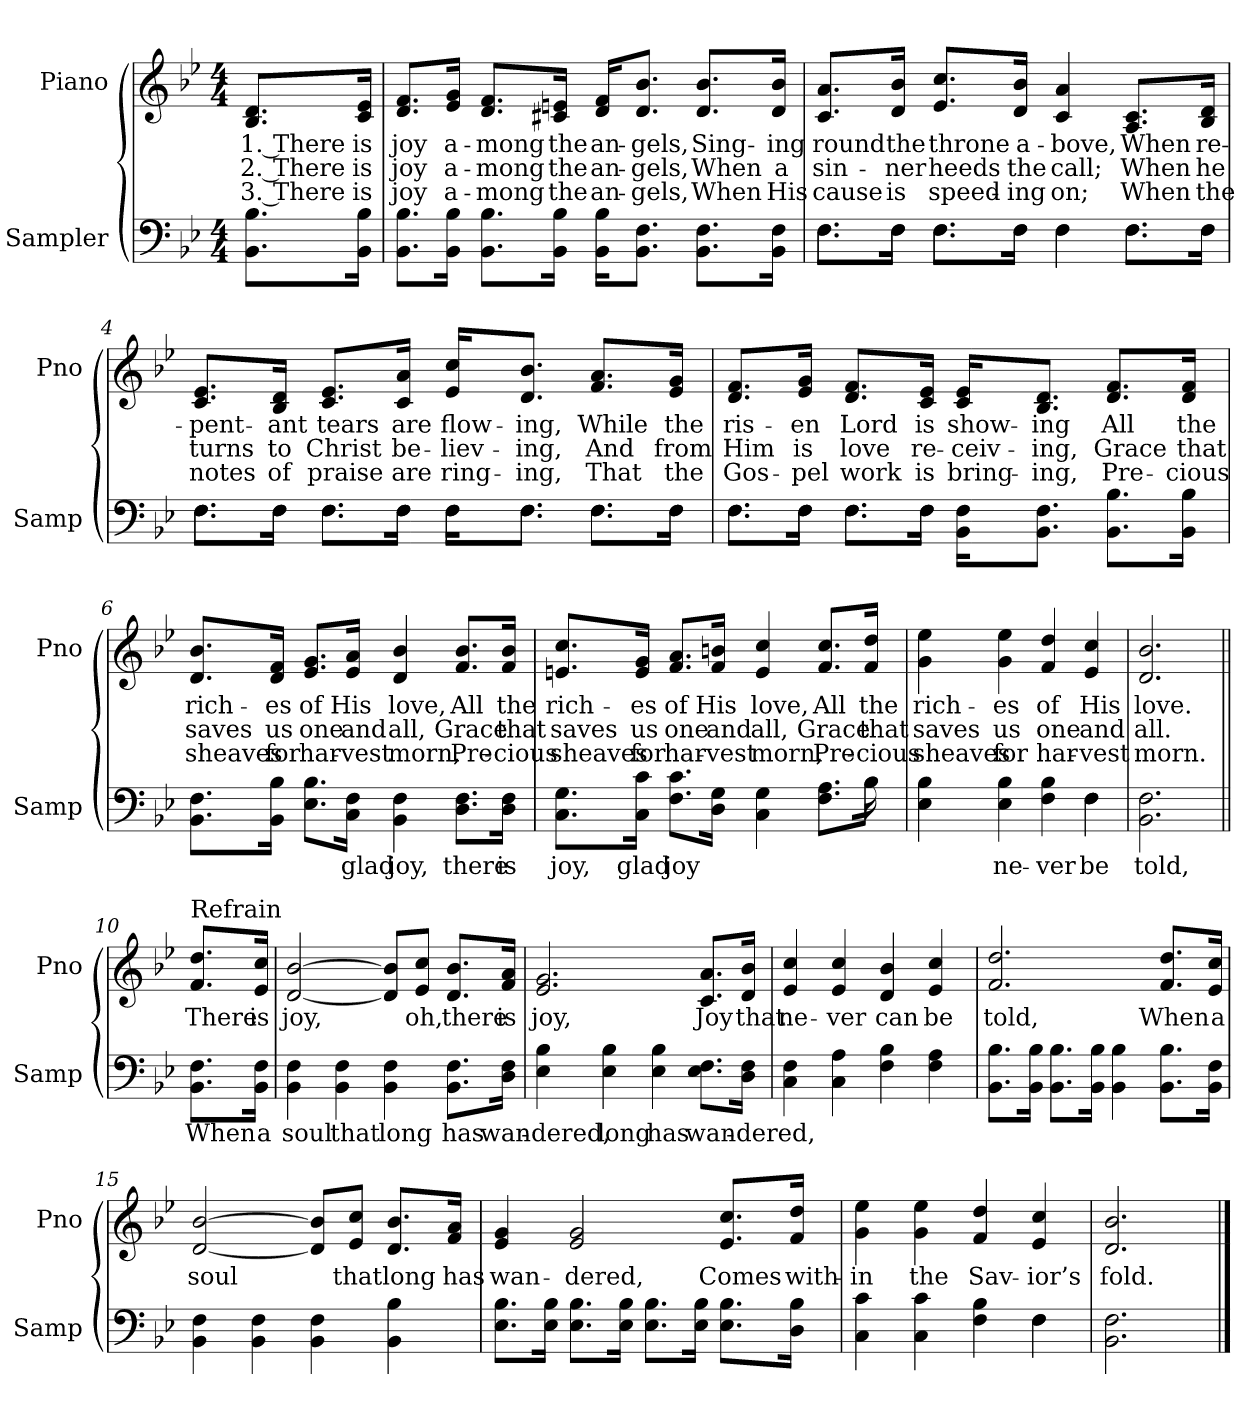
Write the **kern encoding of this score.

**kern	**text	**kern	**text	**text	**text
*part2	*part2	*part1	*part1	*part1	*part1
*staff2	*staff2	*staff1	*staff1	*staff1	*staff1
*I"Sampler	*	*I"Piano	*	*	*
*I'Samp	*	*I'Pno	*	*	*
*clefF4	*	*clefG2	*	*	*
*k[b-e-]	*	*k[b-e-]	*	*	*
*B-:	*	*B-:	*	*	*
*M4/4	*	*M4/4	*	*	*
=1	=1	=1	=1	=1	=1
8.BB-\ 8.B-\L	.	8.B-/ 8.d/L	1. There	2. There	3. There
16BB-\ 16B-\Jk	.	16c/ 16e-/Jk	is	is	is
=2	=2	=2	=2	=2	=2
8.BB-\ 8.B-\L	.	8.d/ 8.f/L	joy	joy	joy
16BB-\ 16B-\Jk	.	16e-/ 16g/Jk	a-	a-	a-
8.BB-\ 8.B-\L	.	8.d/ 8.f/L	-mong	-mong	-mong
16BB-\ 16B-\Jk	.	16c#X/ 16en/Jk	the	the	the
16BB-\ 16B-\KL	.	16d/ 16f/KL	an-	an-	an-
8.BB-\ 8.F\J	.	8.d/ 8.b-/J	-gels,	-gels,	-gels,
8.BB-\ 8.F\L	.	8.d/ 8.b-/L	Sing-	When	When
16BB-\ 16F\Jk	.	16d/ 16b-/Jk	-ing	a	His
=3	=3	=3	=3	=3	=3
*^	*	*	*	*	*
8.F\L	8.F\L	.	8.c/ 8.a/L	round	sin-	cause
16F\Jk	16F\Jk	.	16d/ 16b-/Jk	the	-ner	is
8.F\L	8.F\L	.	8.e-/ 8.cc/L	throne	heeds	speed-
16F\Jk	16F\Jk	.	16d/ 16b-/Jk	a-	the	-ing
4F\	4F	.	4c 4a	-bove,	call;	on;
8.F\L	8.F\L	.	8.A/ 8.c/L	When	When	When
16F\Jk	16F\Jk	.	16B-/ 16d/Jk	re-	he	the
=4	=4	=4	=4	=4	=4	=4
8.F\L	8.F\L	.	8.c/ 8.e-/L	-pent-	turns	notes
16F\Jk	16F\Jk	.	16B-/ 16d/Jk	-ant	to	of
8.F\L	8.F\L	.	8.c/ 8.e-/L	tears	Christ	praise
16F\Jk	16F\Jk	.	16c/ 16a/Jk	are	be-	are
16F\KL	16F\KL	.	16e-/ 16cc/KL	flow-	-liev-	ring-
8.F\J	8.F\J	.	8.d/ 8.b-/J	-ing,	-ing,	-ing,
8.F\L	8.F\L	.	8.f/ 8.a/L	While	And	That
16F\Jk	16F\Jk	.	16e-/ 16g/Jk	the	from	the
=5	=5	=5	=5	=5	=5	=5
8.F\L	8.F\L	.	8.d/ 8.f/L	ris-	Him	Gos-
16F\Jk	16F\Jk	.	16e-/ 16g/Jk	-en	is	-pel
8.F\L	8.F\L	.	8.d/ 8.f/L	Lord	love	work
16F\Jk	16F\Jk	.	16c/ 16e-/Jk	is	re-	is
16BB-\ 16F\KL	2ryy	.	16c/ 16e-/KL	show-	-ceiv-	bring-
8.BB-\ 8.F\J	.	.	8.B-/ 8.d/J	-ing	-ing,	-ing,
8.BB-\ 8.B-\L	.	.	8.d/ 8.f/L	All	Grace	Pre-
16BB-\ 16B-\Jk	.	.	16d/ 16f/Jk	the	that	-cious
*v	*v	*	*	*	*	*
=6	=6	=6	=6	=6	=6
8.BB-\ 8.F\L	.	8.d/ 8.b-/L	rich-	saves	sheaves
16BB-\ 16B-\Jk	.	16d/ 16f/Jk	-es	us	for
8.E-\ 8.B-\L	.	8.e-/ 8.g/L	of	one	har-
16C\ 16F\Jk	glad	16e-/ 16a/Jk	His	and	-vest
4BB- 4F	joy,	4d 4b-	love,	all,	morn,
8.D\ 8.F\L	there	8.f/ 8.b-/L	All	Grace	Pre-
16D\ 16F\Jk	is	16f/ 16b-/Jk	the	that	-cious
=7	=7	=7	=7	=7	=7
*^	*	*	*	*	*
8.C\ 8.G\L	2...ryy	joy,	8.en/ 8.cc/L	rich-	saves	sheaves
16C\ 16c\Jk	.	glad	16e/ 16g/Jk	-es	us	for
8.F\ 8.c\L	.	joy	8.f/ 8.a/L	of	one	har-
16D\ 16G\Jk	.	.	16f/ 16bn/Jk	His	and	-vest
4C 4G	.	.	4e 4cc	love,	all,	morn,
8.F\ 8.A\L	.	.	8.f/ 8.cc/L	All	Grace	Pre-
16B-\Jk	16B-	.	16f/ 16dd/Jk	the	that	-cious
=8	=8	=8	=8	=8	=8	=8
4E- 4B-	2.ryy	.	4g 4ee-	rich-	saves	sheaves
4E- 4B-	.	ne-	4g 4ee-	-es	us	for
4F 4B-	.	-ver	4f 4dd	of	one	har-
4F\	4F	be	4e- 4cc	His	and	-vest
*v	*v	*	*	*	*	*
=9	=9	=9	=9	=9	=9
2.BB- 2.F	told,	2.d 2.b-	love.	all.	morn.
=10||	=10||	=10||	=10||	=10||	=10||
!	!	!LO:TX:t=Refrain	!	!	!
8.BB-\ 8.F\L	When	8.f/ 8.dd/L	There	.	.
16BB-\ 16F\Jk	a	16e-/ 16cc/Jk	is	.	.
=11	=11	=11	=11	=11	=11
4BB- 4F	soul	[2d [2b-	joy,	.	.
4BB- 4F	that	.	.	.	.
4BB- 4F	long	8d]/ 8b-]/L	.	.	.
.	.	8e-/ 8cc/J	oh,	.	.
8.BB-\ 8.F\L	has	8.d/ 8.b-/L	there	.	.
16D\ 16F\Jk	wan-	16f/ 16a/Jk	is	.	.
=12	=12	=12	=12	=12	=12
4E- 4B-	-dered,	2.e- 2.g	joy,	.	.
4E- 4B-	long	.	.	.	.
4E- 4B-	has	.	.	.	.
8.E-\ 8.F\L	wan-	8.c/ 8.a/L	Joy	.	.
16D\ 16F\Jk	-dered,	16d/ 16b-/Jk	that	.	.
=13	=13	=13	=13	=13	=13
4C 4F	.	4e- 4cc	ne-	.	.
4C 4A	.	4e- 4cc	-ver	.	.
4F 4B-	.	4d 4b-	can	.	.
4F 4A	.	4e- 4cc	be	.	.
=14	=14	=14	=14	=14	=14
8.BB-\ 8.B-\L	.	2.f 2.dd	told,	.	.
16BB-\ 16B-\Jk	.	.	.	.	.
8.BB-\ 8.B-\L	.	.	.	.	.
16BB-\ 16B-\Jk	.	.	.	.	.
4BB- 4B-	.	.	.	.	.
8.BB-\ 8.B-\L	.	8.f/ 8.dd/L	When	.	.
16BB-\ 16F\Jk	.	16e-/ 16cc/Jk	a	.	.
=15	=15	=15	=15	=15	=15
4BB- 4F	.	[2d [2b-	soul	.	.
4BB- 4F	.	.	.	.	.
4BB- 4F	.	8d]/ 8b-]/L	.	.	.
.	.	8e-/ 8cc/J	that	.	.
4BB- 4B-	.	8.d/ 8.b-/L	long	.	.
.	.	16f/ 16a/Jk	has	.	.
=16	=16	=16	=16	=16	=16
8.E-\ 8.B-\L	.	4e- 4g	wan-	.	.
16E-\ 16B-\Jk	.	.	.	.	.
8.E-\ 8.B-\L	.	2e- 2g	-dered,	.	.
16E-\ 16B-\Jk	.	.	.	.	.
8.E-\ 8.B-\L	.	.	.	.	.
16E-\ 16B-\Jk	.	.	.	.	.
8.E-\ 8.B-\L	.	8.e-/ 8.cc/L	Comes	.	.
16D\ 16B-\Jk	.	16f/ 16dd/Jk	with-	.	.
=17	=17	=17	=17	=17	=17
*^	*	*	*	*	*
4C 4c	2.ryy	.	4g 4ee-	-in	.	.
4C 4c	.	.	4g 4ee-	the	.	.
4F 4B-	.	.	4f 4dd	Sav-	.	.
4F\	4F	.	4e- 4cc	-ior’s	.	.
*v	*v	*	*	*	*	*
=18	=18	=18	=18	=18	=18
2.BB- 2.F	.	2.d 2.b-	fold.	.	.
==	==	==	==	==	==
*-	*-	*-	*-	*-	*-
